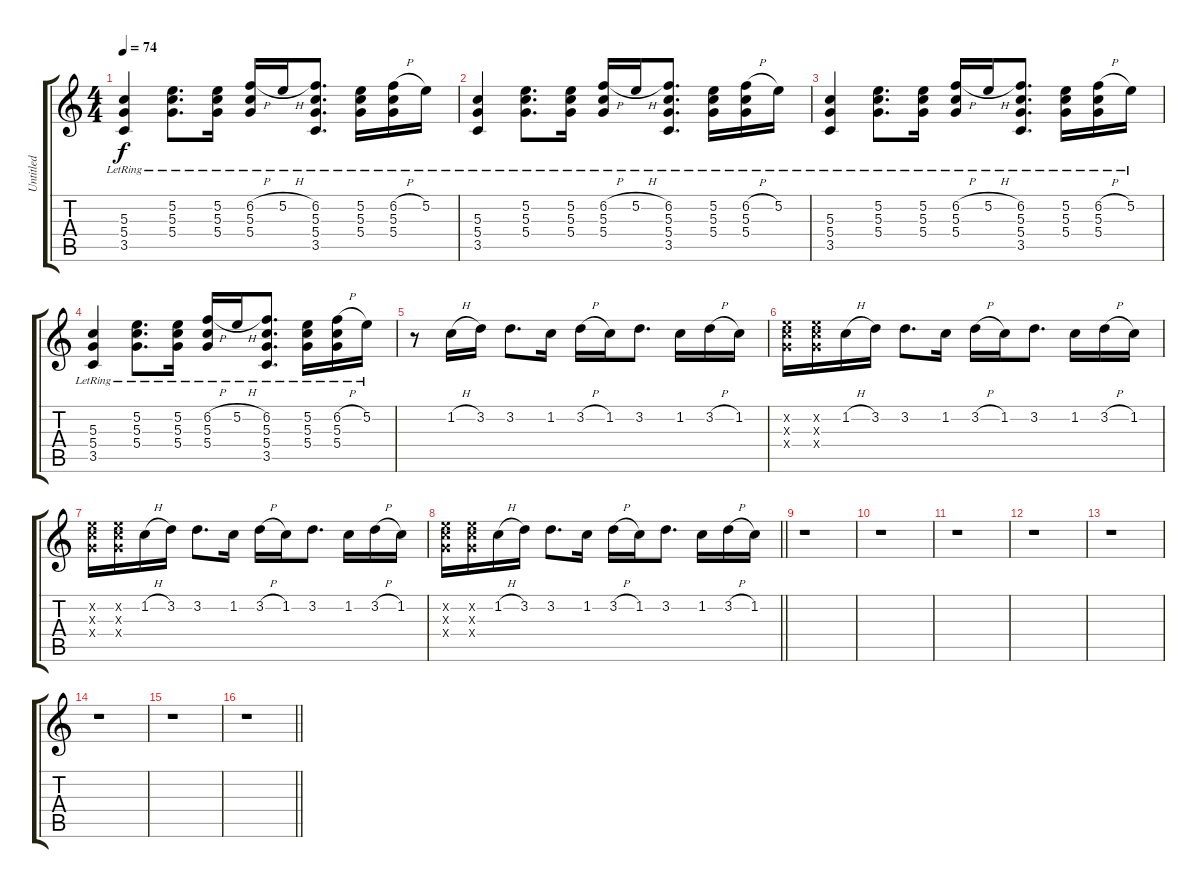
\track ("Untitled" "Untitled") {instrument distortionguitar}
\staff {score tabs}
\tuning (E4 B3 G3 D3 A2 E2) {hide}
\ts (4 4)
\tempo 74
\clef g2
\ks c
(5.3{lr} 5.4{lr} 3.5{lr}).4{dy f instrument distortionguitar} (5.2{lr} 5.3{lr} 5.4{lr}).8{d} (5.2{lr} 5.3{lr} 5.4{lr}).16 (6.2{h lr} 5.3{lr} 5.4{lr}).16 5.2{h lr}.16 (6.2{lr} 5.3{lr} 5.4{lr} 3.5{lr}).8{d} (5.2{lr} 5.3{lr} 5.4{lr}).16 (6.2{h lr} 5.3{lr} 5.4{lr}).16 5.2{lr}.16 |
(5.3{lr} 5.4{lr} 3.5{lr}).4 (5.2{lr} 5.3{lr} 5.4{lr}).8{d} (5.2{lr} 5.3{lr} 5.4{lr}).16 (6.2{h lr} 5.3{lr} 5.4{lr}).16 5.2{h lr}.16 (6.2{lr} 5.3{lr} 5.4{lr} 3.5{lr}).8{d} (5.2{lr} 5.3{lr} 5.4{lr}).16 (6.2{h lr} 5.3{lr} 5.4{lr}).16 5.2{lr}.16 |
(5.3{lr} 5.4{lr} 3.5{lr}).4 (5.2{lr} 5.3{lr} 5.4{lr}).8{d} (5.2{lr} 5.3{lr} 5.4{lr}).16 (6.2{h lr} 5.3{lr} 5.4{lr}).16 5.2{h lr}.16 (6.2{lr} 5.3{lr} 5.4{lr} 3.5{lr}).8{d} (5.2{lr} 5.3{lr} 5.4{lr}).16 (6.2{h lr} 5.3{lr} 5.4{lr}).16 5.2{lr}.16 |
(5.3{lr} 5.4{lr} 3.5{lr}).4 (5.2{lr} 5.3{lr} 5.4{lr}).8{d} (5.2{lr} 5.3{lr} 5.4{lr}).16 (6.2{h lr} 5.3{lr} 5.4{lr}).16 5.2{h lr}.16 (6.2{lr} 5.3{lr} 5.4{lr} 3.5{lr}).8{d} (5.2{lr} 5.3{lr} 5.4{lr}).16 (6.2{h lr} 5.3{lr} 5.4{lr}).16 5.2{lr}.16 |
r.8 1.2{h}.16 3.2.16 3.2.8{d} 1.2.16 3.2{h}.16 1.2.16 3.2.8{d} 1.2.16 3.2{h}.16 1.2.16 |
(5.2{x} 5.3{x} 5.4{x}).16 (5.2{x} 5.3{x} 5.4{x}).16 1.2{h}.16 3.2.16 3.2.8{d} 1.2.16 3.2{h}.16 1.2.16 3.2.8{d} 1.2.16 3.2{h}.16 1.2.16 |
(5.2{x} 5.3{x} 5.4{x}).16 (5.2{x} 5.3{x} 5.4{x}).16 1.2{h}.16 3.2.16 3.2.8{d} 1.2.16 3.2{h}.16 1.2.16 3.2.8{d} 1.2.16 3.2{h}.16 1.2.16 |
\barLineRight lightlight
(5.2{x} 5.3{x} 5.4{x}).16 (5.2{x} 5.3{x} 5.4{x}).16 1.2{h}.16 3.2.16 3.2.8{d} 1.2.16 3.2{h}.16 1.2.16 3.2.8{d} 1.2.16 3.2{h}.16 1.2.16 |
r.1 |
r.1 |
r.1 |
r.1 |
r.1 |
r.1 |
r.1 |
\barLineRight lightlight
r.1
